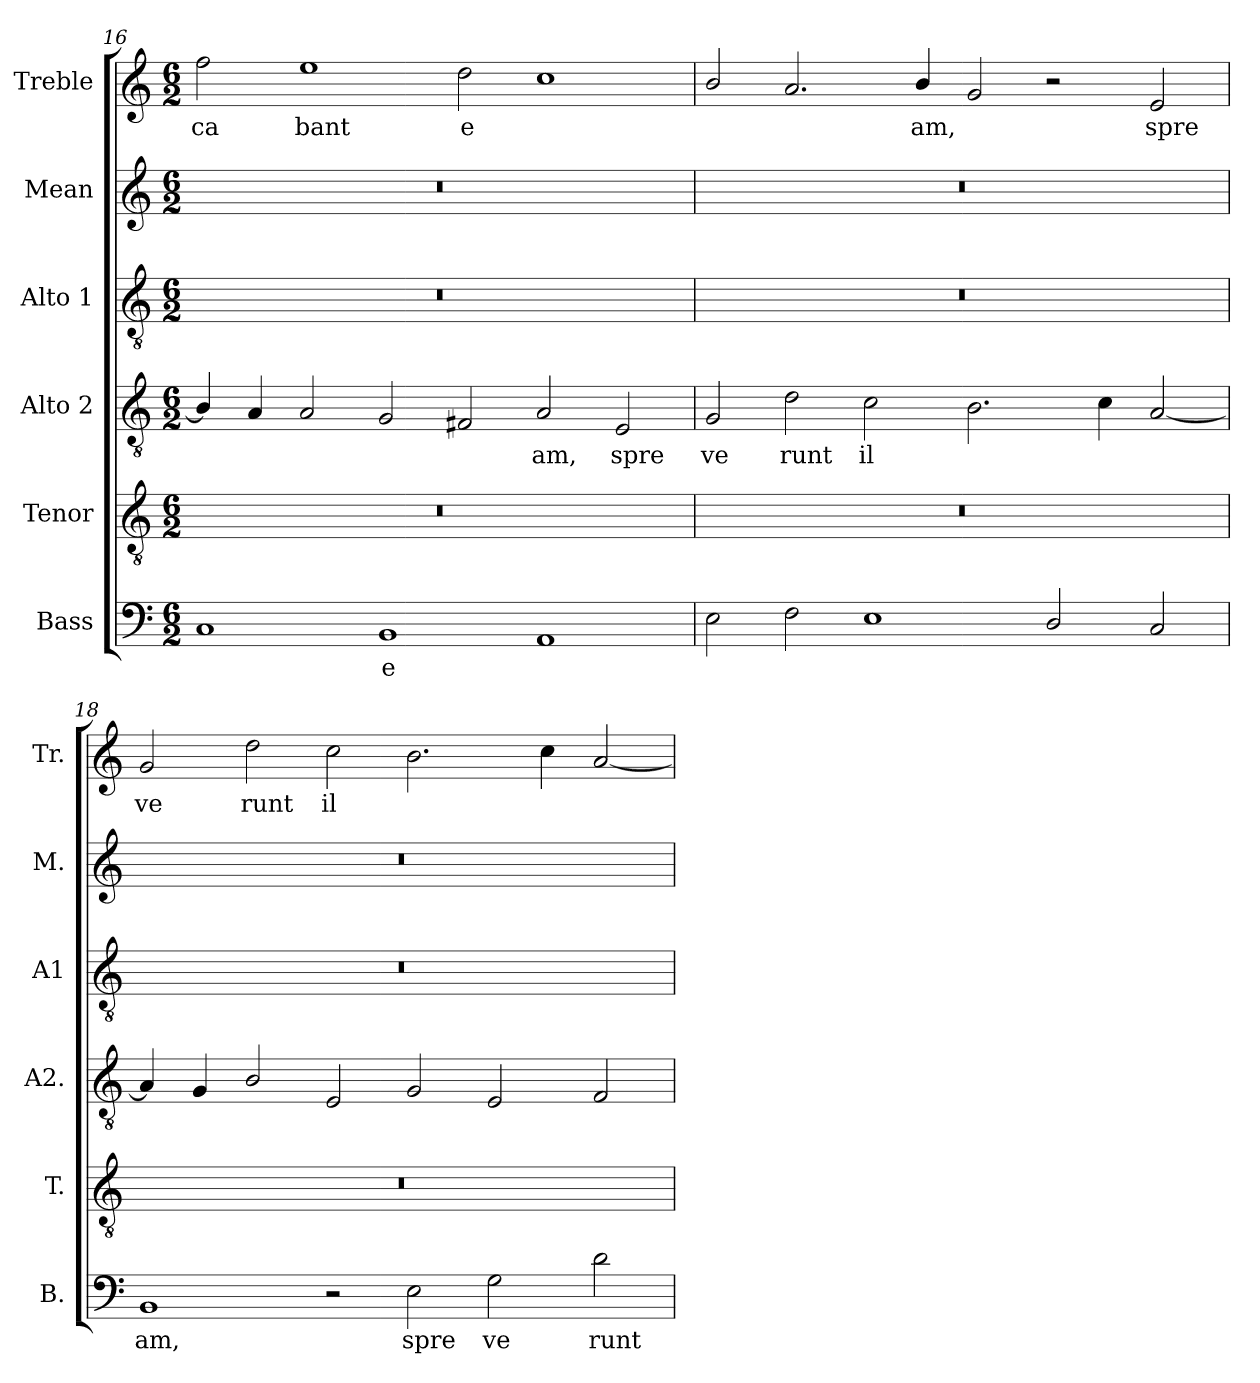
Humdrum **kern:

**kern	**text	**kern	**kern	**text	**kern	**kern	**kern	**text
*part6	*part6	*part5	*part4	*part4	*part3	*part2	*part1	*part1
*staff6	*staff6	*staff5	*staff4	*staff4	*staff3	*staff2	*staff1	*staff1
*I"Bass	*	*I"Tenor	*I"Alto 2	*	*I"Alto 1	*I"Mean	*I"Treble	*
*I'B.	*	*I'T.	*I'A2.	*	*I'A1	*I'M.	*I'Tr.	*
*clefF4	*	*clefGv2	*clefGv2	*	*clefGv2	*clefG2	*clefG2	*
*	*	*ITrd7c12	*ITrd7c12	*	*ITrd7c12	*	*	*
*k[]	*	*k[]	*k[]	*	*k[]	*k[]	*k[]	*
*C:	*	*C:	*C:	*	*C:	*C:	*C:	*
*M6/2	*	*M6/2	*M6/2	*	*M6/2	*M6/2	*M6/2	*
=16	=16	=16	=16	=16	=16	=16	=16	=16
!	!	!LO:N:vis=1	!	!	!LO:N:vis=1	!LO:N:vis=1	!	!
!	!	!	!	!	!	!	!	!LO:LY:b:color=#000000
1Ci	.	0.r	4BBi/]	.	0.r	0.r	2ffi\	ca
.	.	.	4AAi/	.	.	.	.	.
!	!	!	!	!	!	!	!	!LO:LY:b:color=#000000
.	.	.	2AAi/	.	.	.	1eei	bant
!	!LO:LY:b:color=#000000	!	!	!	!	!	!	!
1BBi	e	.	2GGi/	.	.	.	.	.
!	!	!	!	!	!	!	!	!LO:LY:b:color=#000000
.	.	.	2FF#Xi/	.	.	.	2ddi\	e
!	!	!	!	!LO:LY:b:color=#000000	!	!	!	!
1AAi	.	.	2AAi/	am,	.	.	1cci	.
!	!	!	!	!LO:LY:b:color=#000000	!	!	!	!
.	.	.	2EEi/	spre	.	.	.	.
=17	=17	=17	=17	=17	=17	=17	=17	=17
!	!	!LO:N:vis=1	!	!	!	!	!	!
!	!	!	!	!LO:LY:b:color=#000000	!LO:N:vis=1	!LO:N:vis=1	!	!
2Ei\	.	0.r	2GGi/	ve	0.r	0.r	2bi/	.
!	!	!	!	!LO:LY:b:color=#000000	!	!	!	!
2Fi\	.	.	2Di\	runt	.	.	2.ai/	.
!	!	!	!	!LO:LY:b:color=#000000	!	!	!	!
1Ei	.	.	2Ci\	il	.	.	.	.
!	!	!	!	!	!	!	!	!LO:LY:b:color=#000000
.	.	.	.	.	.	.	4bi/	am,
.	.	.	2.BBi\	.	.	.	2gi/	.
2Di/	.	.	.	.	.	.	2r	.
.	.	.	4Ci\	.	.	.	.	.
!	!	!	!	!	!	!	!	!LO:LY:b:color=#000000
2Ci/	.	.	[<2AAi/	.	.	.	2ei/	spre
!!LO:PB:g=z
=18	=18	=18	=18	=18	=18	=18	=18	=18
!	!LO:LY:b:color=#000000	!LO:N:vis=1	!	!	!LO:N:vis=1	!LO:N:vis=1	!	!
!	!	!	!	!	!	!	!	!LO:LY:b:color=#000000
1BBi	am,	0.r	4AAi/]	.	0.r	0.r	2gi/	ve
.	.	.	4GGi/	.	.	.	.	.
!	!	!	!	!	!	!	!	!LO:LY:b:color=#000000
.	.	.	2BBi/	.	.	.	2ddi\	runt
!	!	!	!	!	!	!	!	!LO:LY:b:color=#000000
2r	.	.	2EEi/	.	.	.	2cci\	il
!	!LO:LY:b:color=#000000	!	!	!	!	!	!	!
2Ei\	spre	.	2GGi/	.	.	.	2.bi\	.
!	!LO:LY:b:color=#000000	!	!	!	!	!	!	!
2Gi\	ve	.	2EEi/	.	.	.	.	.
.	.	.	.	.	.	.	4cci\	.
!	!LO:LY:b:color=#000000	!	!	!	!	!	!	!
2di\	runt	.	2FFi/	.	.	.	[<2ai/	.
=	=	=	=	=	=	=	=	=
*-	*-	*-	*-	*-	*-	*-	*-	*-
